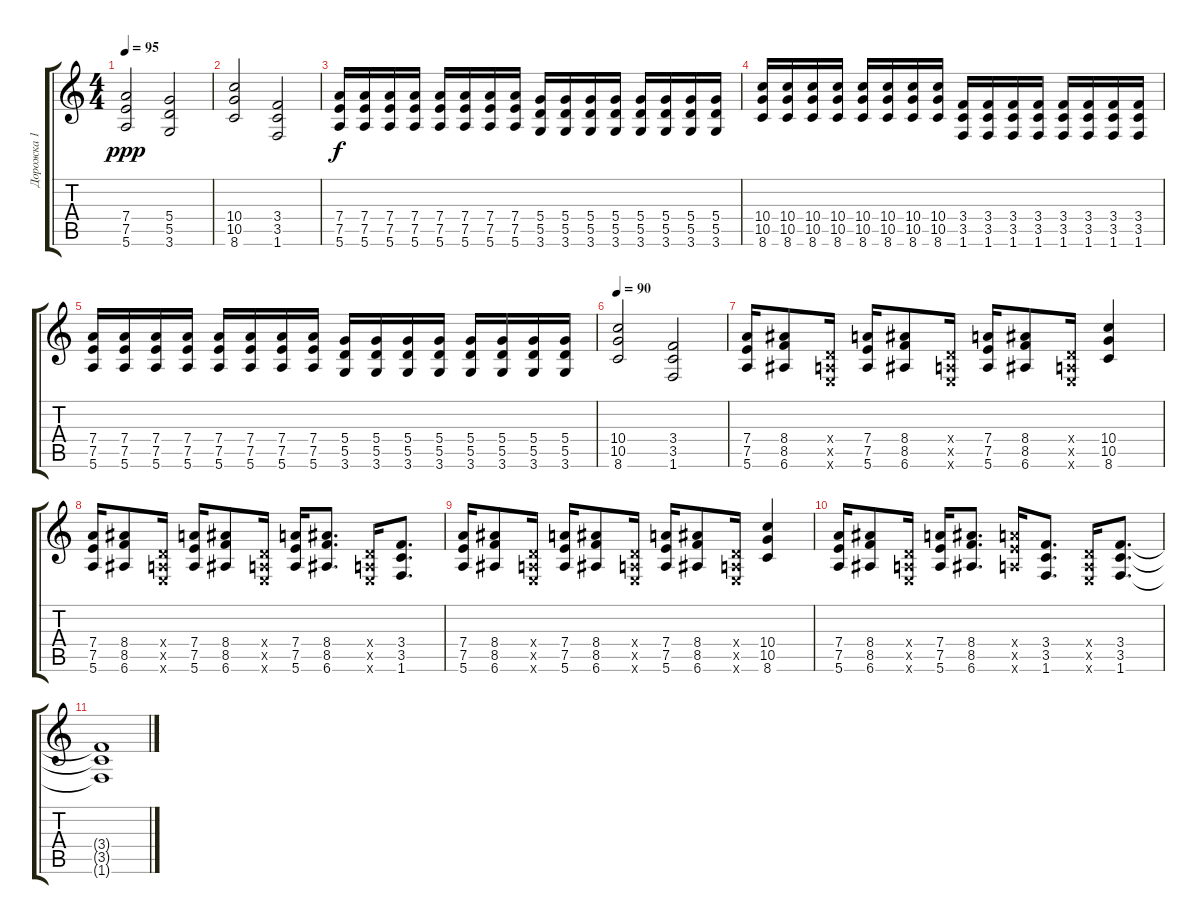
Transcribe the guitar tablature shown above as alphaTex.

\track ("Дорожка 1" "Дорожка 1") {instrument distortionguitar}
\staff {score tabs}
\tuning (E4 B3 G3 D3 A2 E2) {hide}
\ts (4 4)
\tempo 95
\clef g2
\ks c
(7.4 7.5 5.6).2{dy ppp} (5.4 5.5 3.6).2 |
(10.4 10.5 8.6).2 (3.4 3.5 1.6).2 |
(7.4 7.5 5.6).16{dy f} (7.4 7.5 5.6).16 (7.4 7.5 5.6).16 (7.4 7.5 5.6).16 (7.4 7.5 5.6).16 (7.4 7.5 5.6).16 (7.4 7.5 5.6).16 (7.4 7.5 5.6).16 (5.4 5.5 3.6).16 (5.4 5.5 3.6).16 (5.4 5.5 3.6).16 (5.4 5.5 3.6).16 (5.4 5.5 3.6).16 (5.4 5.5 3.6).16 (5.4 5.5 3.6).16 (5.4 5.5 3.6).16 |
(10.4 10.5 8.6).16 (10.4 10.5 8.6).16 (10.4 10.5 8.6).16 (10.4 10.5 8.6).16 (10.4 10.5 8.6).16 (10.4 10.5 8.6).16 (10.4 10.5 8.6).16 (10.4 10.5 8.6).16 (3.4 3.5 1.6).16 (3.4 3.5 1.6).16 (3.4 3.5 1.6).16 (3.4 3.5 1.6).16 (3.4 3.5 1.6).16 (3.4 3.5 1.6).16 (3.4 3.5 1.6).16 (3.4 3.5 1.6).16 |
(7.4 7.5 5.6).16 (7.4 7.5 5.6).16 (7.4 7.5 5.6).16 (7.4 7.5 5.6).16 (7.4 7.5 5.6).16 (7.4 7.5 5.6).16 (7.4 7.5 5.6).16 (7.4 7.5 5.6).16 (5.4 5.5 3.6).16 (5.4 5.5 3.6).16 (5.4 5.5 3.6).16 (5.4 5.5 3.6).16 (5.4 5.5 3.6).16 (5.4 5.5 3.6).16 (5.4 5.5 3.6).16 (5.4 5.5 3.6).16 |
\tempo 90
(10.4 10.5 8.6).2 (3.4 3.5 1.6).2 |
(7.4 7.5 5.6).16 (8.4 8.5 6.6).8 (0.4{x} 0.5{x} 0.6{x}).16 (7.4 7.5 5.6).16 (8.4 8.5 6.6).8 (0.4{x} 0.5{x} 0.6{x}).16 (7.4 7.5 5.6).16 (8.4 8.5 6.6).8 (0.4{x} 0.5{x} 0.6{x}).16 (10.4 10.5 8.6).4 |
(7.4 7.5 5.6).16 (8.4 8.5 6.6).8 (0.4{x} 0.5{x} 0.6{x}).16 (7.4 7.5 5.6).16 (8.4 8.5 6.6).8 (0.4{x} 0.5{x} 0.6{x}).16 (7.4 7.5 5.6).16 (8.4 8.5 6.6).8{d} (0.4{x} 0.5{x} 0.6{x}).16 (3.4 3.5 1.6).8{d} |
(7.4 7.5 5.6).16 (8.4 8.5 6.6).8 (0.4{x} 0.5{x} 0.6{x}).16 (7.4 7.5 5.6).16 (8.4 8.5 6.6).8 (0.4{x} 0.5{x} 0.6{x}).16 (7.4 7.5 5.6).16 (8.4 8.5 6.6).8 (0.4{x} 0.5{x} 0.6{x}).16 (10.4 10.5 8.6).4 |
(7.4 7.5 5.6).16 (8.4 8.5 6.6).8 (0.4{x} 0.5{x} 0.6{x}).16 (7.4 7.5 5.6).16 (8.4 8.5 6.6).8{d} (7.4{x} 7.5{x} 5.6{x}).16 (3.4 3.5 1.6).8{d} (0.4{x} 0.5{x} 0.6{x}).16 (3.4 3.5 1.6).8{d} |
(3.4{t} 3.5{t} 1.6{t}).1
